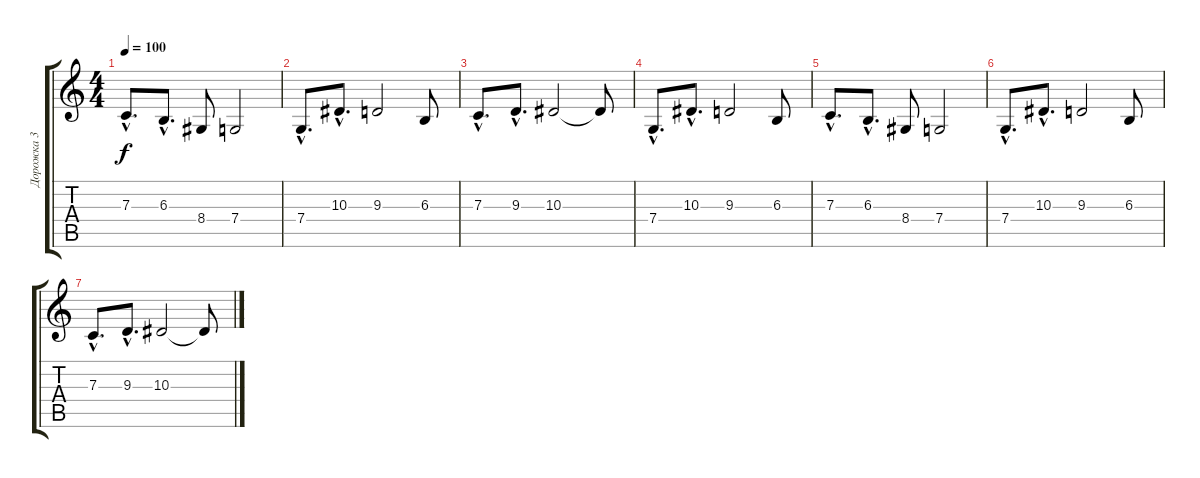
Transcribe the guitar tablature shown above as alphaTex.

\track ("Дорожка 3" "Дорожка 3") {instrument sitar}
\staff {score tabs}
\tuning (D4 A3 F3 C3 G2 D2) {hide}
\ts (4 4)
\tempo 100
\clef g2
\ks c
7.3{hac}.8{d dy f} 6.3{hac}.8{d} 8.4.8 7.4.2 |
7.4{hac}.8{d} 10.3{hac}.8{d} 9.3.2 6.3.8 |
7.3{hac}.8{d} 9.3{hac}.8{d} 10.3.2 10.3{t}.8 |
7.4{hac}.8{d} 10.3{hac}.8{d} 9.3.2 6.3.8 |
7.3{hac}.8{d} 6.3{hac}.8{d} 8.4.8 7.4.2 |
7.4{hac}.8{d} 10.3{hac}.8{d} 9.3.2 6.3.8 |
7.3{hac}.8{d} 9.3{hac}.8{d} 10.3.2 10.3{t}.8
